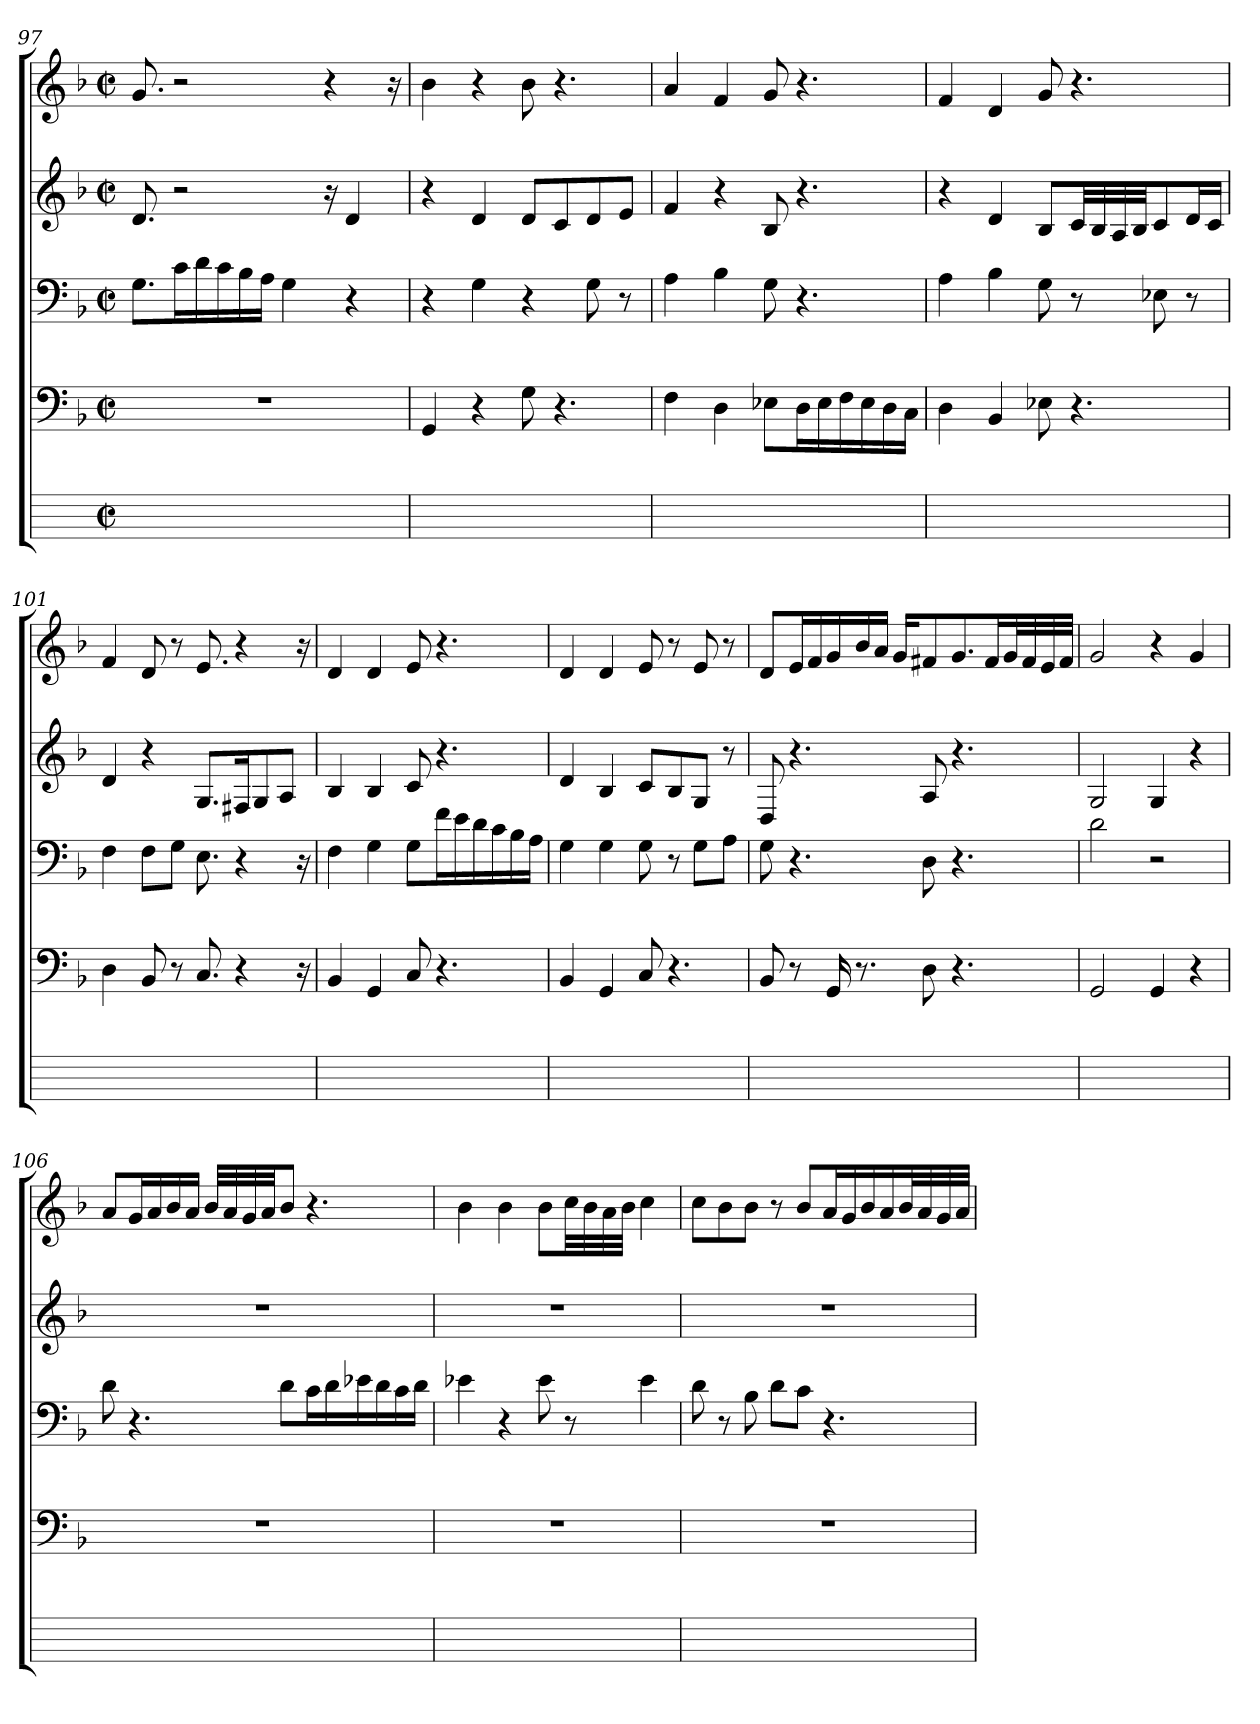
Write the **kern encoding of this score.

**kern	**kern	**kern	**kern	**kern
*part5	*part4	*part3	*part2	*part1
*staff5	*staff4	*staff3	*staff2	*staff1
*	*clefF4	*clefF4	*clefG2	*clefG2
*	*k[b-]	*k[b-]	*k[b-]	*k[b-]
*	*F:	*F:	*F:	*F:
*M2/2	*M2/2	*M2/2	*M2/2	*M2/2
*met(c|)	*met(c|)	*met(c|)	*met(c|)	*met(c|)
=97	=97	=97	=97	=97
1ryy	1r	8.GL	8.d	8.g
.	.	16ciL	2r	2r
.	.	16di	.	.
.	.	16ci	.	.
.	.	16B-i	.	.
.	.	16AiJJ	.	.
.	.	4Gj	.	.
.	.	.	16r	4r
.	.	4r	4d	.
.	.	.	.	16r
=98	=98	=98	=98	=98
1ryy	4GG	4r	4r	4b-
.	4r	4G	4d	4r
.	8G	4r	8dL	8b-
.	4.r	.	8ci	4.r
.	.	8G	8dj	.
.	.	8r	8eiJ	.
=99	=99	=99	=99	=99
1ryy	4F	4A	4f	4a
.	4D	4B-	4r	4f
.	8E-XL	8G	8B-	8g
.	16DiL	4.r	4.r	4.r
.	16E-i	.	.	.
.	16Fi	.	.	.
.	16E-i	.	.	.
.	16Di	.	.	.
.	16CiJJ	.	.	.
=100	=100	=100	=100	=100
1ryy	4D	4A	4r	4f
.	4BB-	4B-	4d	4d
.	8E-X	8G	8B-L	8g
.	4.r	8r	32ciLL	4.r
.	.	.	32B-i	.
.	.	.	32Ai	.
.	.	.	32B-iJJ	.
.	.	8E-	8c	.
.	.	8r	16diL	.
.	.	.	16ciJJ	.
=101	=101	=101	=101	=101
1ryy	4D	4F	4d	4f
.	8BB-	8FjL	4r	8d
.	8r	8GJ	.	8r
.	8.C	8.EZ	8.GL	8.eZ
.	4r	4r	16F#Xik	4r
.	.	.	8Gi	.
.	.	.	8AJ	.
.	16r	16r	.	16r
=102	=102	=102	=102	=102
1ryy	4BB-	4F	4B-	4d
.	4GG	4G	4B-	4d
.	8C	8GL	8c	8eZ
.	4.r	16fiL	4.r	4.r
.	.	16ei	.	.
.	.	16di	.	.
.	.	16ci	.	.
.	.	16B-i	.	.
.	.	16AiJJ	.	.
=103	=103	=103	=103	=103
1ryy	4BB-	4G	4d	4d
.	4GG	4G	4B-	4d
.	8C	8G	8cL	8eZ
.	4.r	8r	8B-i	8r
.	.	8GL	8GJ	8eZ
.	.	8AiJ	8r	8r
=104	=104	=104	=104	=104
1ryy	8BB-	8G	8DV	8dL
.	8r	4.r	4.r	16eiL
.	.	.	.	16fi
.	16GG	.	.	16g
.	8.r	.	.	16b-i
.	.	.	.	16aiJJ
.	.	.	.	16giKL
.	8D	8D	8A	8f#XV
.	4.r	4.r	4.r	8.gj
.	.	.	.	16f#iL
.	.	.	.	32gVL
.	.	.	.	32f#i
.	.	.	.	32ei
.	.	.	.	32f#iJJJ
=105	=105	=105	=105	=105
1ryy	2GG	2d	2GV	2g
.	4GGj	2r	4GV	4r
.	4r	.	4r	4g
=106	=106	=106	=106	=106
1ryy	1r	8d	1r	8aL
.	.	4.r	.	16giL
.	.	.	.	16ai
.	.	.	.	16b-V
.	.	.	.	16aiJJ
.	.	.	.	32b-iLLL
.	.	.	.	32ai
.	.	.	.	32gi
.	.	.	.	32aiJJ
.	.	8dL	.	8b-J
.	.	16ciL	.	4.r
.	.	16di	.	.
.	.	16e-XV	.	.
.	.	16di	.	.
.	.	16ci	.	.
.	.	16diJJ	.	.
=107	=107	=107	=107	=107
1ryy	1r	4e-X	1r	4b-j
.	.	4r	.	4b-
.	.	8e-j	.	8b-L
.	.	8r	.	32cciLL
.	.	.	.	32b-i
.	.	.	.	32ai
.	.	.	.	32b-iJJJ
.	.	4e-	.	4cc
=108	=108	=108	=108	=108
1ryy	1r	8d	1r	8ccjL
.	.	8r	.	8b-i
.	.	8B-	.	8b-J
.	.	8diL	.	8r
.	.	8cJ	.	8b-jL
.	.	4.r	.	16aiL
.	.	.	.	16gi
.	.	.	.	16b-j
.	.	.	.	16ai
.	.	.	.	32b-iL
.	.	.	.	32ai
.	.	.	.	32gi
.	.	.	.	32aiJJJ
=	=	=	=	=
*-	*-	*-	*-	*-
